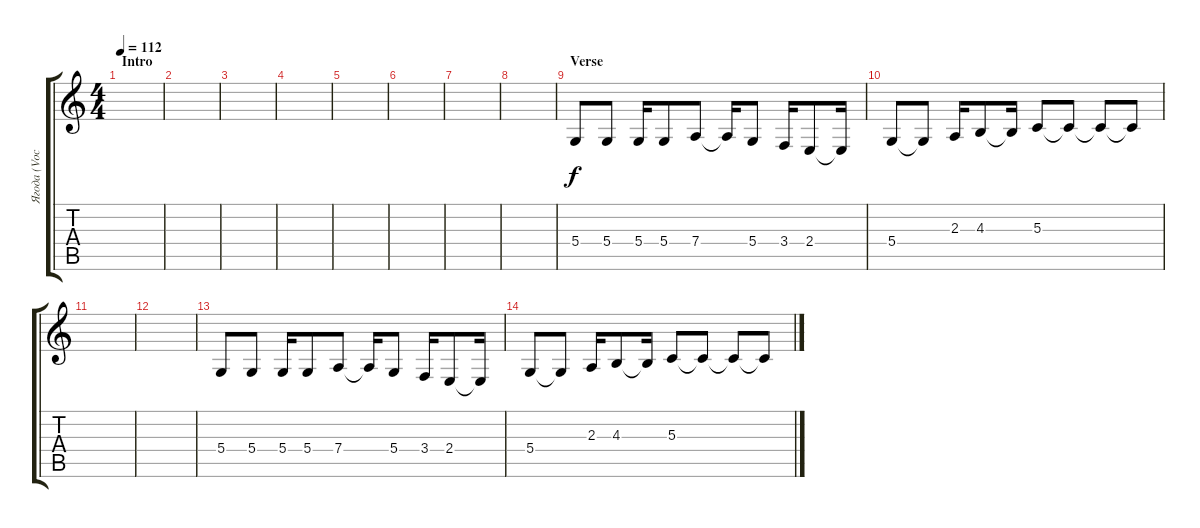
\track ("Ягода (Vocal 2)" "Ягода (Voc") {instrument lead6voice}
\staff {score tabs}
\tuning (E4 B3 G3 D3 A2 E2) {hide}
\ts (4 4)
\section ("" "Intro")
\tempo 112
\clef g2
\ks c
|
|
|
|
|
|
|
|
\section ("" "Verse")
5.4.8 5.4.8 5.4.16 5.4.8 7.4.8 7.4{t}.16 5.4.8 3.4.16 2.4.8 2.4{t}.16 |
5.4.8 5.4{t}.8 2.3.16 4.3.8 4.3{t}.16 5.3.8 5.3{t}.8 5.3{t}.8 5.3{t}.8 |
|
|
5.4.8 5.4.8 5.4.16 5.4.8 7.4.8 7.4{t}.16 5.4.8 3.4.16 2.4.8 2.4{t}.16 |
5.4.8 5.4{t}.8 2.3.16 4.3.8 4.3{t}.16 5.3.8 5.3{t}.8 5.3{t}.8 5.3{t}.8
